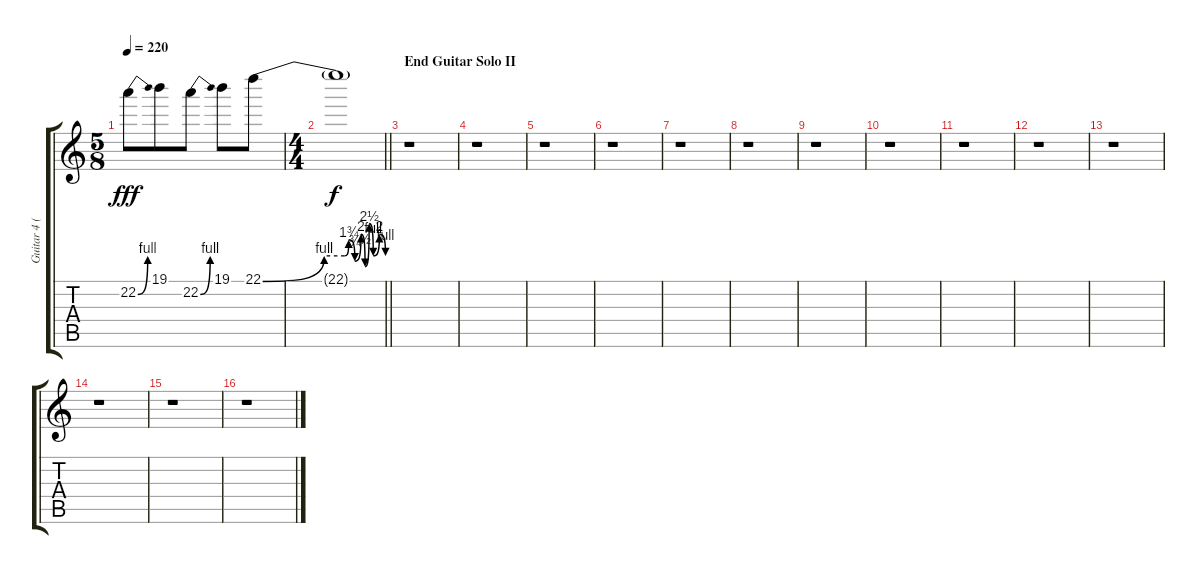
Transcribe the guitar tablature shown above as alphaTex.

\track ("Guitar 4 (solo)" "Guitar 4 (") {instrument distortionguitar}
\staff {score tabs}
\tuning (E4 B3 G3 D3 A2 E2) {hide}
\ts (5 8)
\tempo 220
\clef g2
\ks c
22.2{be (bend 0 0 60 4)}.8{dy fff} 19.1.8 22.2{be (bend 0 0 60 4)}.8 19.1.8 22.1{be (custom 0 0 30 4 40 4 42 7 45 3 48 8 50 2 52 10 54 4 57 8 60 4)}.8 |
\ts (4 4)
\barLineRight lightlight
22.1{t}.1{dy f} |
\section ("" "End Guitar Solo II")
r.1 |
r.1 |
r.1 |
r.1 |
r.1 |
r.1 |
r.1 |
r.1 |
r.1 |
r.1 |
r.1 |
r.1 |
r.1 |
r.1
